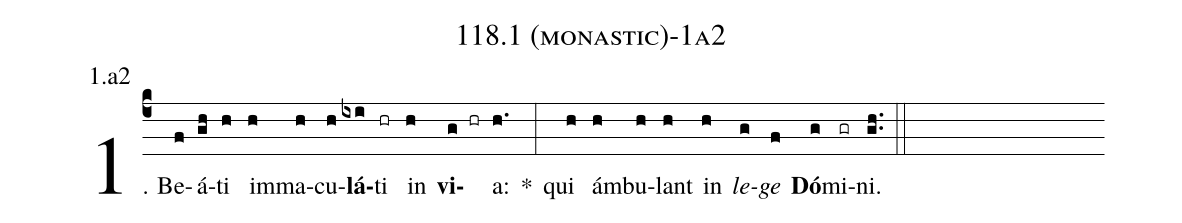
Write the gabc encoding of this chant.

name: 118.1 (monastic)-1a2;
annotation: 1.a2;
%%
(c4)1. Be(f)á(gh)ti(h) im(h)ma(h)cu(h)<b>lá</b>(ixi)ti(hr) in(h) <b>vi</b>(g hr)a:(h.) *(:) qui(h) ám(h)bu(h)lant(h) in(h) <i>le</i>(g)<i>ge</i>(f) <b>Dó</b>(g)mi(gr)ni.(gh..) (::)
